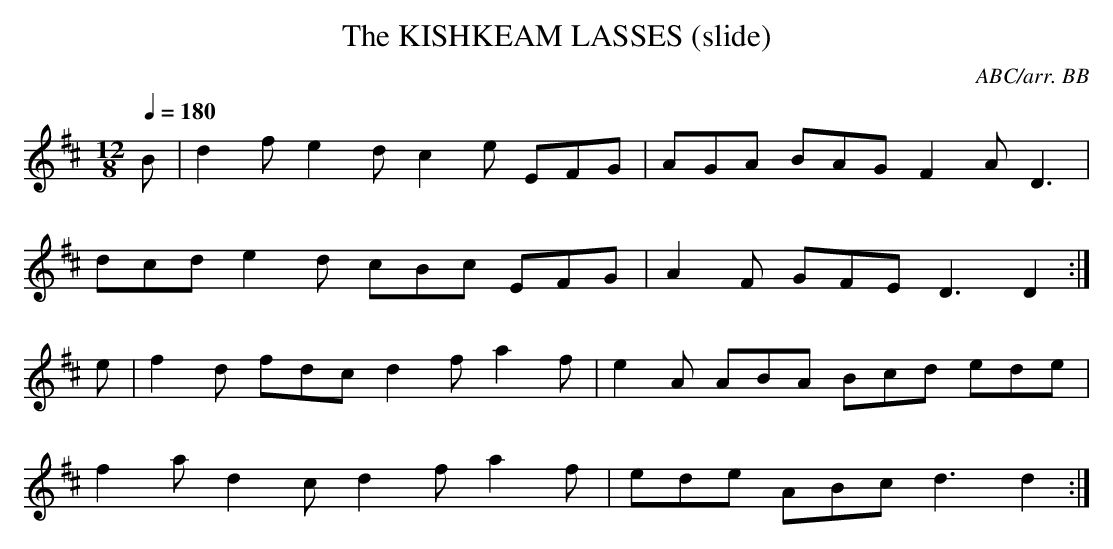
X:1
T:KISHKEAM LASSES (slide), The
C:ABC/arr. BB
Q:1/4=180
L:1/8
M:12/8
K:D
B|d2f e2d c2e EFG | AGA BAG F2A D3 |
dcd e2d cBc EFG|A2F GFE D3 D2 :|
e|f2d fdc d2f a2f|e2A ABA Bcd ede|
f2a d2c d2f a2f|ede ABc d3 d2 :|
